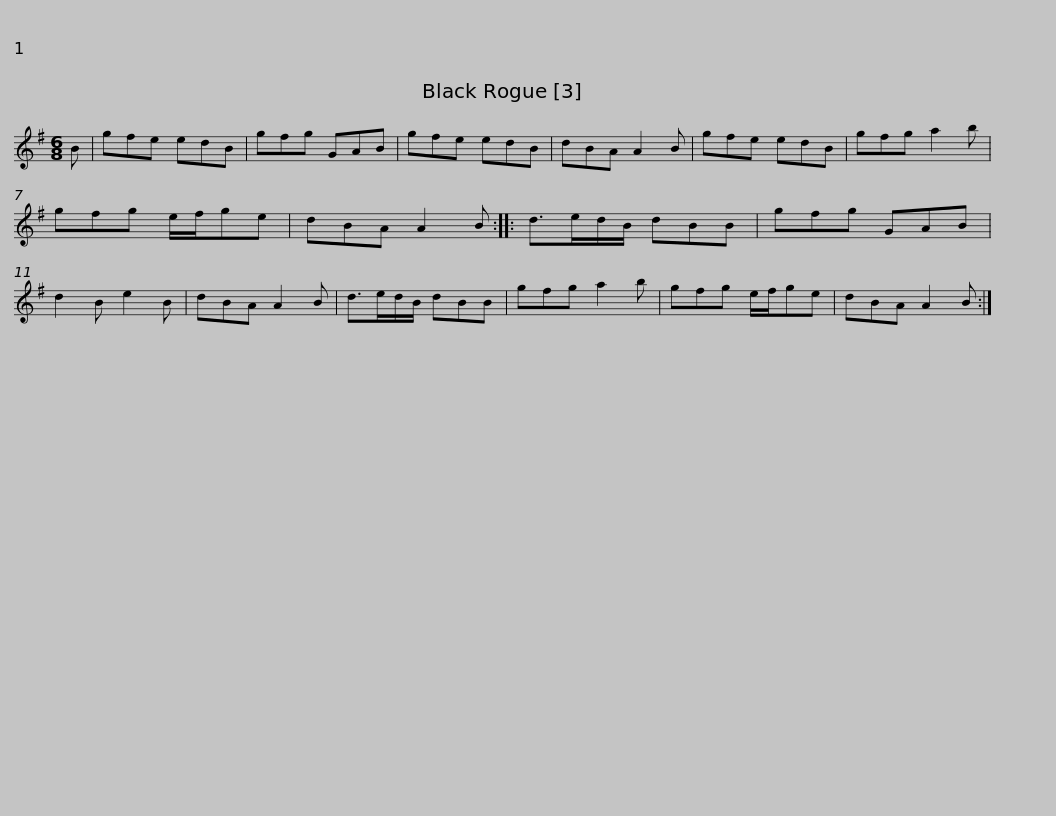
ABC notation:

X:1
L:1/8
M:6/8
I:linebreak $
K:G
V:1 treble
V:1
 B | gfe edB | gfg GAB | gfe edB | dBA A2 B | %5
 gfe edB | gfg a2 b | gfg e/f/ge |$ dBA A2 B :: d>ed/B/ dBB | %10
 gfg GAB | d2 B e2 B | dBA A2 B | d>ed/B/ dBB | gfg a2 b |$ %15
 gfg e/f/ge | dBA A2 B :| %17
